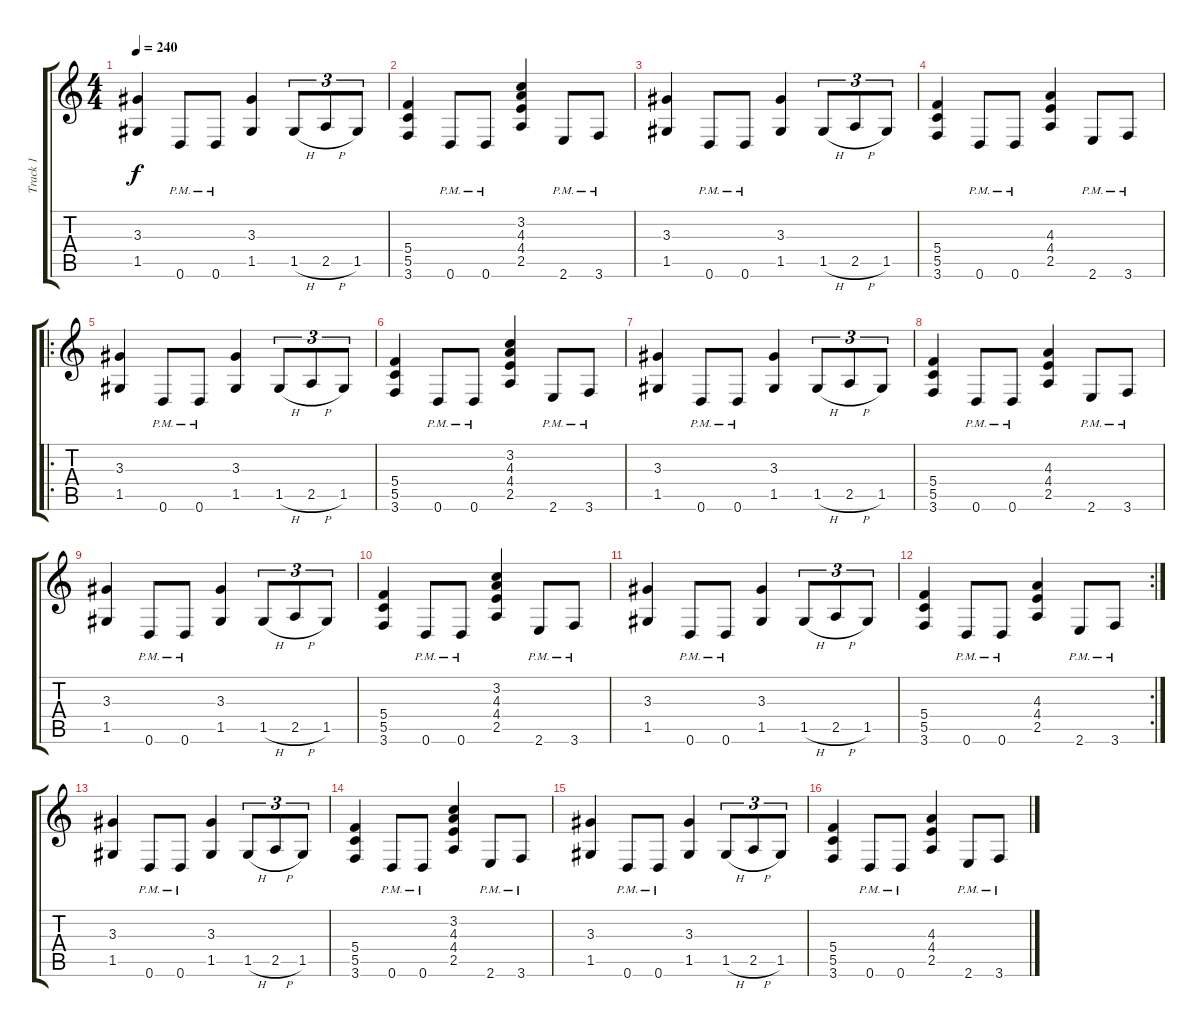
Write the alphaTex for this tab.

\track ("Track 1" "Track 1") {instrument distortionguitar}
\staff {score tabs}
\tuning (D4 A3 F3 C3 G2 D2) {hide}
\ts (4 4)
\tempo 240
\clef g2
\ks c
(3.3 1.5).4{dy f} 0.6{pm}.8 0.6{pm}.8 (3.3 1.5).4 1.5{h}.8{tu (3 2)} 2.5{h}.8{tu (3 2)} 1.5.8{tu (3 2)} |
(5.4 5.5 3.6).4 0.6{pm}.8 0.6{pm}.8 (3.2 4.3 4.4 2.5).4 2.6{pm}.8 3.6{pm}.8 |
(3.3 1.5).4 0.6{pm}.8 0.6{pm}.8 (3.3 1.5).4 1.5{h}.8{tu (3 2)} 2.5{h}.8{tu (3 2)} 1.5.8{tu (3 2)} |
(5.4 5.5 3.6).4 0.6{pm}.8 0.6{pm}.8 (4.3 4.4 2.5).4 2.6{pm}.8 3.6{pm}.8 |
\ro
(3.3 1.5).4 0.6{pm}.8 0.6{pm}.8 (3.3 1.5).4 1.5{h}.8{tu (3 2)} 2.5{h}.8{tu (3 2)} 1.5.8{tu (3 2)} |
(5.4 5.5 3.6).4 0.6{pm}.8 0.6{pm}.8 (3.2 4.3 4.4 2.5).4 2.6{pm}.8 3.6{pm}.8 |
(3.3 1.5).4 0.6{pm}.8 0.6{pm}.8 (3.3 1.5).4 1.5{h}.8{tu (3 2)} 2.5{h}.8{tu (3 2)} 1.5.8{tu (3 2)} |
(5.4 5.5 3.6).4 0.6{pm}.8 0.6{pm}.8 (4.3 4.4 2.5).4 2.6{pm}.8 3.6{pm}.8 |
(3.3 1.5).4 0.6{pm}.8 0.6{pm}.8 (3.3 1.5).4 1.5{h}.8{tu (3 2)} 2.5{h}.8{tu (3 2)} 1.5.8{tu (3 2)} |
(5.4 5.5 3.6).4 0.6{pm}.8 0.6{pm}.8 (3.2 4.3 4.4 2.5).4 2.6{pm}.8 3.6{pm}.8 |
(3.3 1.5).4 0.6{pm}.8 0.6{pm}.8 (3.3 1.5).4 1.5{h}.8{tu (3 2)} 2.5{h}.8{tu (3 2)} 1.5.8{tu (3 2)} |
\rc 2
(5.4 5.5 3.6).4 0.6{pm}.8 0.6{pm}.8 (4.3 4.4 2.5).4 2.6{pm}.8 3.6{pm}.8 |
(3.3 1.5).4 0.6{pm}.8 0.6{pm}.8 (3.3 1.5).4 1.5{h}.8{tu (3 2)} 2.5{h}.8{tu (3 2)} 1.5.8{tu (3 2)} |
(5.4 5.5 3.6).4 0.6{pm}.8 0.6{pm}.8 (3.2 4.3 4.4 2.5).4 2.6{pm}.8 3.6{pm}.8 |
(3.3 1.5).4 0.6{pm}.8 0.6{pm}.8 (3.3 1.5).4 1.5{h}.8{tu (3 2)} 2.5{h}.8{tu (3 2)} 1.5.8{tu (3 2)} |
(5.4 5.5 3.6).4 0.6{pm}.8 0.6{pm}.8 (4.3 4.4 2.5).4 2.6{pm}.8 3.6{pm}.8
